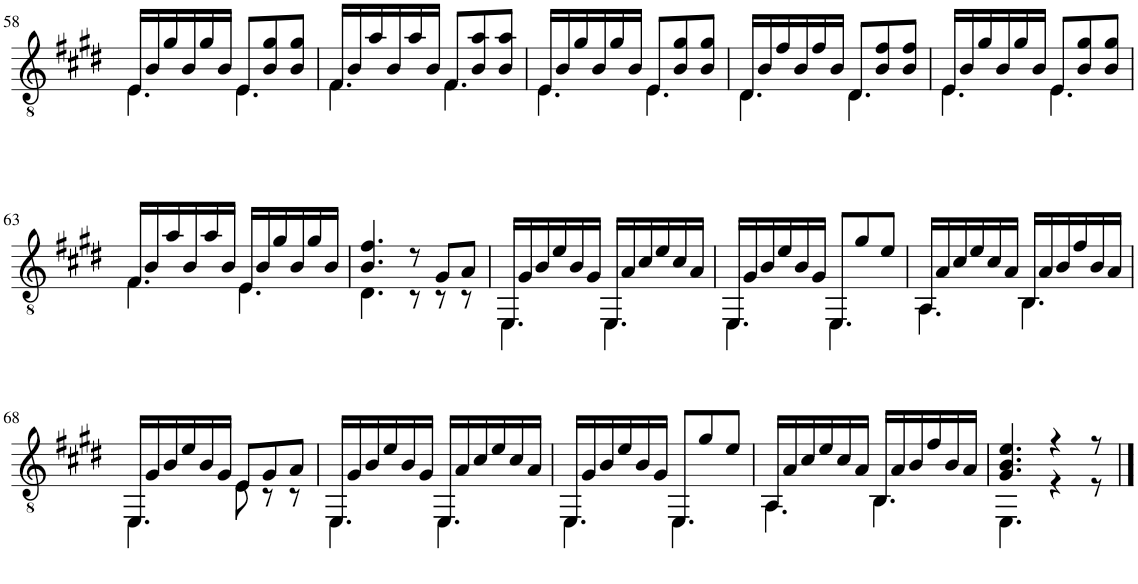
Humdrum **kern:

**kern
*part1
*staff1
*I"Classical Guitar
*I'Guit.
!!LO:PB:g=z
*clefGv2
*k[f#c#g#d#]
*M6/8
=58
*^
16E/LL	4.E\
16B/	.
16g#/	.
16B/	.
16g#/	.
16B/JJ	.
8E/L	4.E\
8B/ 8g#/	.
8B/ 8g#/J	.
=59	=59
16F#/LL	4.F#\
16B/	.
16a/	.
16B/	.
16a/	.
16B/JJ	.
8F#/L	4.F#\
8B/ 8a/	.
8B/ 8a/J	.
=60	=60
16E/LL	4.E\
16B/	.
16g#/	.
16B/	.
16g#/	.
16B/JJ	.
8E/L	4.E\
8B/ 8g#/	.
8B/ 8g#/J	.
=61	=61
16D#/LL	4.D#\
16B/	.
16f#/	.
16B/	.
16f#/	.
16B/JJ	.
8D#/L	4.D#\
8B/ 8f#/	.
8B/ 8f#/J	.
=62	=62
16E/LL	4.E\
16B/	.
16g#/	.
16B/	.
16g#/	.
16B/JJ	.
8E/L	4.E\
8B/ 8g#/	.
8B/ 8g#/J	.
!!LO:LB:g=z	!!
=63	=63
16F#/LL	4.F#\
16B/	.
16a/	.
16B/	.
16a/	.
16B/JJ	.
16E/LL	4.E\
16B/	.
16g#/	.
16B/	.
16g#/	.
16B/JJ	.
=64	=64
4.B/ 4.f#/	4.D#\
8r	8r
8G#/L	8r
8A/J	8r
=65	=65
16EE/LL	4.EE\
16G#/	.
16B/	.
16e/	.
16B/	.
16G#/JJ	.
16EE/LL	4.EE\
16A/	.
16c#/	.
16e/	.
16c#/	.
16A/JJ	.
=66	=66
16EE/LL	4.EE\
16G#/	.
16B/	.
16e/	.
16B/	.
16G#/JJ	.
8EE/L	4.EE\
8g#/	.
8e/J	.
=67	=67
16AA/LL	4.AA\
16A/	.
16c#/	.
16e/	.
16c#/	.
16A/JJ	.
16BB/LL	4.BB\
16A/	.
16B/	.
16f#/	.
16B/	.
16A/JJ	.
!!LO:LB:g=z	!!
=68	=68
16EE/LL	4.EE\
16G#/	.
16B/	.
16e/	.
16B/	.
16G#/JJ	.
8E/L	8E\
8G#/	8r
8A/J	8r
=69	=69
16EE/LL	4.EE\
16G#/	.
16B/	.
16e/	.
16B/	.
16G#/JJ	.
16EE/LL	4.EE\
16A/	.
16c#/	.
16e/	.
16c#/	.
16A/JJ	.
=70	=70
16EE/LL	4.EE\
16G#/	.
16B/	.
16e/	.
16B/	.
16G#/JJ	.
8EE/L	4.EE\
8g#/	.
8e/J	.
=71	=71
16AA/LL	4.AA\
16A/	.
16c#/	.
16e/	.
16c#/	.
16A/JJ	.
16BB/LL	4.BB\
16A/	.
16B/	.
16f#/	.
16B/	.
16A/JJ	.
=72	=72
4.G#/ 4.B/ 4.e/	4.EE\
4r	4r
8r	8r
*v	*v
==
*-
